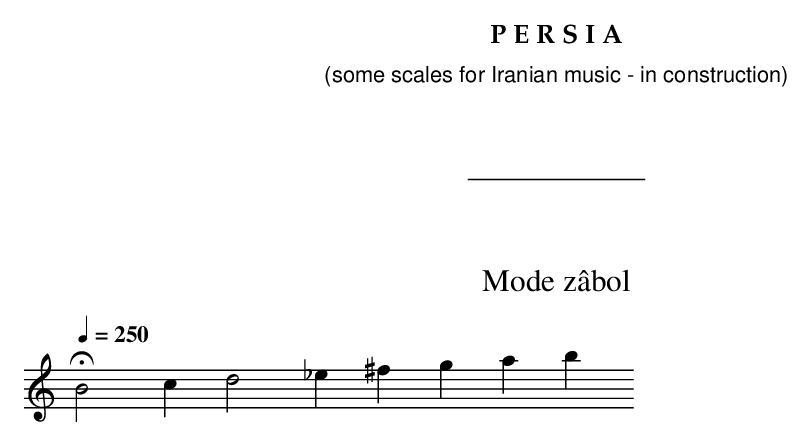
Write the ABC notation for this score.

X:1
T:Mode zâbol
M:none
L:1/4
Q:1/4=250
K:C
HB2cd2_e ^fgab
